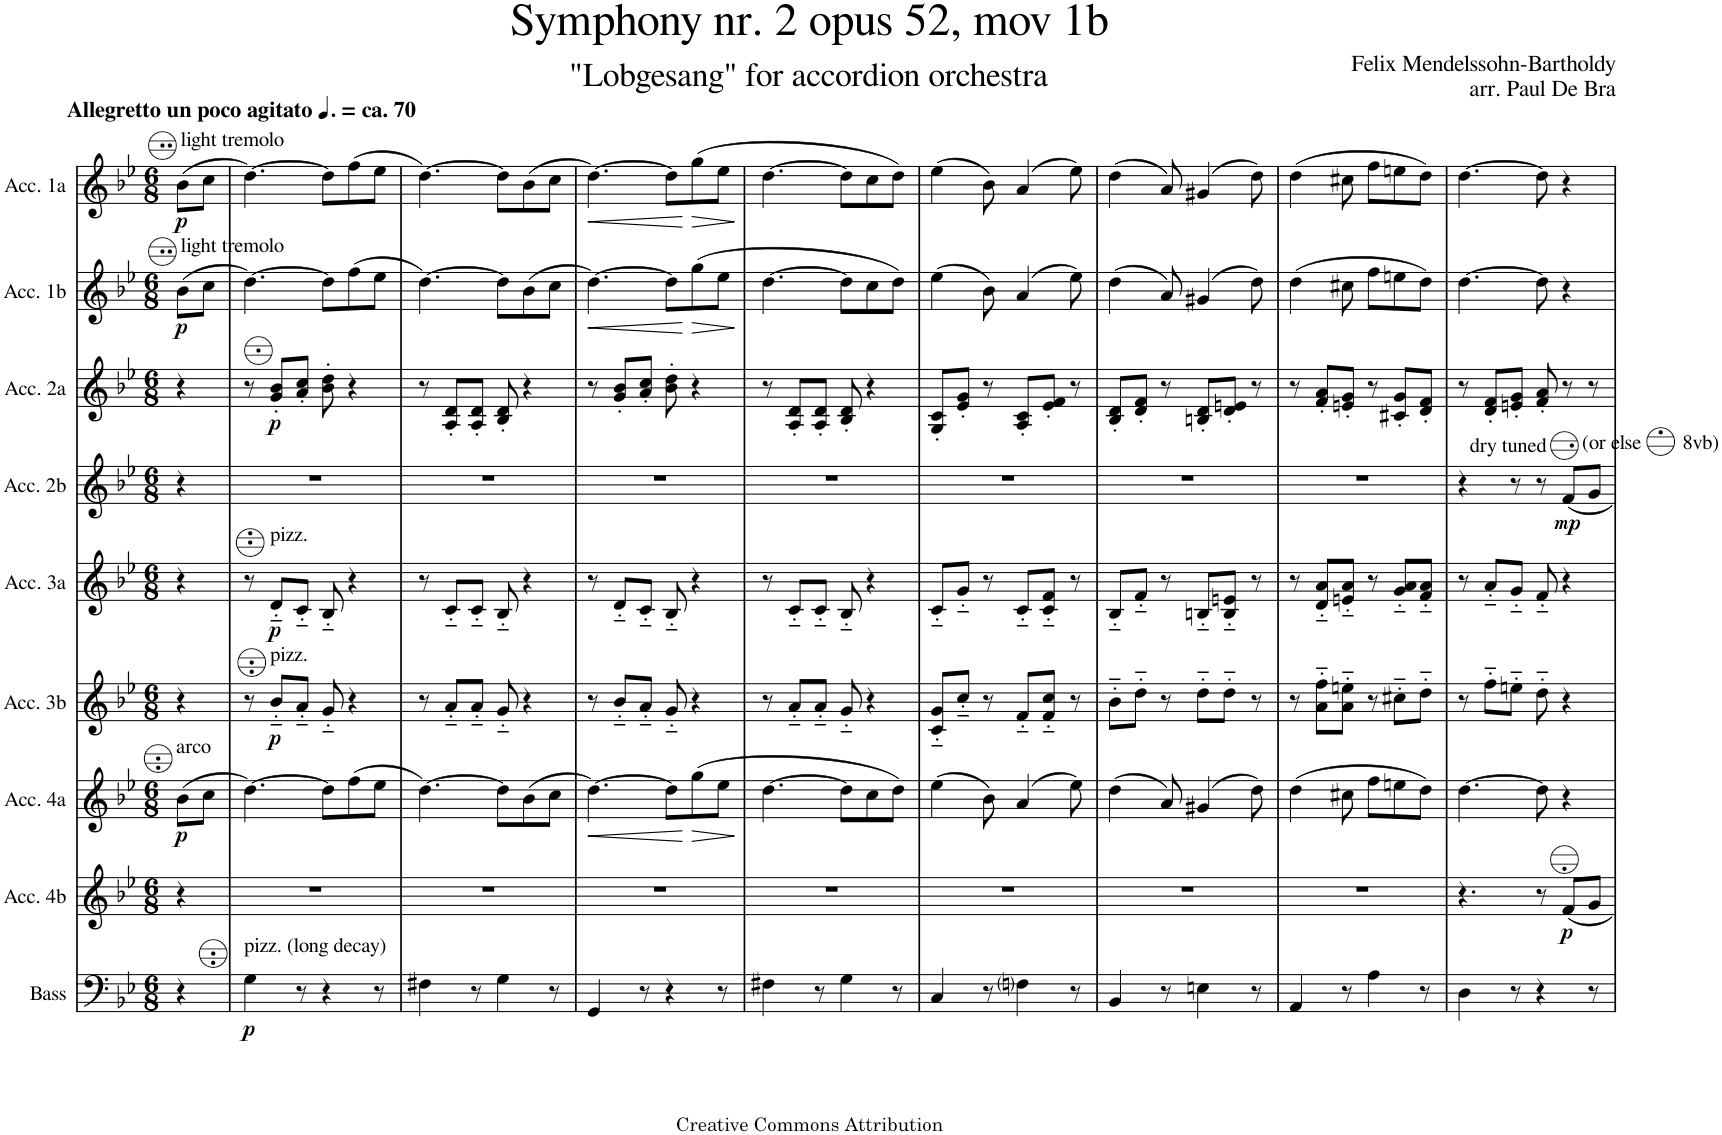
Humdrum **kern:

**kern	**dynam	**kern	**dynam	**kern	**dynam	**kern	**dynam	**kern	**dynam	**kern	**dynam	**kern	**dynam	**kern	**dynam	**kern	**dynam
*part9	*part9	*part8	*part8	*part7	*part7	*part6	*part6	*part5	*part5	*part4	*part4	*part3	*part3	*part2	*part2	*part1	*part1
*staff9	*staff9	*staff8	*staff8	*staff7	*staff7	*staff6	*staff6	*staff5	*staff5	*staff4	*staff4	*staff3	*staff3	*staff2	*staff2	*staff1	*staff1
*I"Bass	*	*I"Acc. 4b	*	*I"Acc. 4a	*	*I"Acc. 3b	*	*I"Acc. 3a	*	*I"Acc. 2b	*	*I"Acc. 2a	*	*I"Acc. 1b	*	*I"Acc. 1a	*
*I'B	*	*	*	*	*	*	*	*	*	*	*	*	*	*	*	*	*
*clefF4	*	*clefG2	*	*clefG2	*	*clefG2	*	*clefG2	*	*clefG2	*	*clefG2	*	*clefG2	*	*clefG2	*
*Trd7c12	*	*Trd7c12	*	*Trd7c12	*	*Trd7c12	*	*	*	*	*	*	*	*	*	*	*
*k[b-e-]	*	*k[b-e-]	*	*k[b-e-]	*	*k[b-e-]	*	*k[b-e-]	*	*k[b-e-]	*	*k[b-e-]	*	*k[b-e-]	*	*k[b-e-]	*
*M6/8	*	*M6/8	*	*M6/8	*	*M6/8	*	*M6/8	*	*M6/8	*	*M6/8	*	*M6/8	*	*M6/8	*
=	=	=	=	=	=	=	=	=	=	=	=	=	=	=	=	=	=
!	!	!	!	!	!	!	!	!	!	!	!	!	!	!	!	!LO:TX:a:t=light tremolo	!
!	!	!	!	!	!	!	!	!	!	!	!	!	!	!	!	!LO:TX:a:B:t=Allegretto un poco agitato	!
!	!	!	!	!	!	!	!	!	!	!	!	!	!	!	!	!LO:TX:a:B:t=ca. 70	!
!	!	!	!	!	!	!	!	!	!	!	!	!	!	!LO:TX:a:t=light tremolo	!	!	!
!	!	!	!	!LO:TX:a:t=arco	!	!	!	!	!	!	!	!	!	!	!	!	!
!	!	!	!	!	!LO:DY:b	!	!	!	!	!	!	!	!	!	!LO:DY:b	!	!LO:DY:b
4r	.	4r	.	(8b-\L	p	4r	.	4r	.	4r	.	4r	.	(8b-\L	p	(8b-\L	p
.	.	.	.	8cc\J	.	.	.	.	.	.	.	.	.	8cc\J	.	8cc\J	.
=1	=1	=1	=1	=1	=1	=1	=1	=1	=1	=1	=1	=1	=1	=1	=1	=1	=1
!LO:TX:a:t=pizz. (long decay)	!	!	!	!	!	!	!	!	!	!	!	!	!	!	!	!	!
!	!LO:DY:b	!	!	!	!	!	!	!	!	!	!	!	!	!	!	!	!
4G\	p	2.r	.	[4.dd\)	.	8r	.	8r	.	2.r	.	8r	.	[4.dd\)	.	[4.dd\)	.
!	!	!	!	!	!	!	!	!LO:TX:a:t=pizz.	!	!	!	!	!	!	!	!	!
!	!	!	!	!	!	!LO:TX:a:t=pizz.	!	!	!	!	!	!	!	!	!	!	!
!	!	!	!	!	!	!	!LO:DY:b	!	!LO:DY:b	!	!	!	!LO:DY:b	!	!	!	!
.	.	.	.	.	.	8b-'~/L	p	8d'~/L	p	.	.	8g/' 8b-/'L	p	.	.	.	.
8r	.	.	.	.	.	8a'~/J	.	8c'~/J	.	.	.	8a/' 8cc/'J	.	.	.	.	.
4r	.	.	.	8dd\L]	.	8g'~/	.	8B-'~/	.	.	.	8b-\' 8dd\'	.	8dd\L]	.	8dd\L]	.
.	.	.	.	(8ff\	.	4r	.	4r	.	.	.	4r	.	(8ff\	.	(8ff\	.
8r	.	.	.	8ee-\J	.	.	.	.	.	.	.	.	.	8ee-\J	.	8ee-\J	.
=2	=2	=2	=2	=2	=2	=2	=2	=2	=2	=2	=2	=2	=2	=2	=2	=2	=2
4F#X\	.	2.r	.	[4.dd\)	.	8r	.	8r	.	2.r	.	8r	.	[4.dd\)	.	[4.dd\)	.
.	.	.	.	.	.	8a'~/L	.	8c'~/L	.	.	.	8A/' 8d/'L	.	.	.	.	.
8r	.	.	.	.	.	8a'~/J	.	8c'~/J	.	.	.	8A/' 8d/'J	.	.	.	.	.
4G\	.	.	.	8dd\L]	.	8g'~/	.	8B-'~/	.	.	.	8B-/' 8d/'	.	8dd\L]	.	8dd\L]	.
.	.	.	.	(8b-\	.	4r	.	4r	.	.	.	4r	.	(8b-\	.	(8b-\	.
8r	.	.	.	8cc\J	.	.	.	.	.	.	.	.	.	8cc\J	.	8cc\J	.
=3	=3	=3	=3	=3	=3	=3	=3	=3	=3	=3	=3	=3	=3	=3	=3	=3	=3
!	!	!	!	!	!LO:HP:b	!	!	!	!	!	!	!	!	!	!LO:HP:b	!	!LO:HP:b
4GG/	.	2.r	.	[4.dd\)	<	8r	.	8r	.	2.r	.	8r	.	[4.dd\)	<	[4.dd\)	<
.	.	.	.	.	.	8b-'~/L	.	8d'~/L	.	.	.	8g/' 8b-/'L	.	.	.	.	.
8r	.	.	.	.	.	8a'~/J	.	8c'~/J	.	.	.	8a/' 8cc/'J	.	.	.	.	.
4r	.	.	.	8dd\L]	.	8g'~/	.	8B-'~/	.	.	.	8b-\' 8dd\'	.	8dd\L]	.	8dd\L]	.
!	!	!	!	!	!LO:HP:n=1:b	!	!	!	!	!	!	!	!	!	!LO:HP:n=1:b	!	!LO:HP:n=1:b
.	.	.	.	(8gg\	[ >	4r	.	4r	.	.	.	4r	.	(8gg\	[ >	(8gg\	[ >
8r	.	.	.	8ee-\J	.	.	.	.	.	.	.	.	.	8ee-\J	.	8ee-\J	.
.	.	.	.	.	]	.	.	.	.	.	.	.	.	.	]	.	]
=4	=4	=4	=4	=4	=4	=4	=4	=4	=4	=4	=4	=4	=4	=4	=4	=4	=4
4F#X\	.	2.r	.	[4.dd\	.	8r	.	8r	.	2.r	.	8r	.	[4.dd\	.	[4.dd\	.
.	.	.	.	.	.	8a'~/L	.	8c'~/L	.	.	.	8A/' 8d/'L	.	.	.	.	.
8r	.	.	.	.	.	8a'~/J	.	8c'~/J	.	.	.	8A/' 8d/'J	.	.	.	.	.
4G\	.	.	.	8dd\L]	.	8g'~/	.	8B-'~/	.	.	.	8B-/' 8d/'	.	8dd\L]	.	8dd\L]	.
.	.	.	.	8cc\	.	4r	.	4r	.	.	.	4r	.	8cc\	.	8cc\	.
8r	.	.	.	8dd\J)	.	.	.	.	.	.	.	.	.	8dd\J)	.	8dd\J)	.
=5	=5	=5	=5	=5	=5	=5	=5	=5	=5	=5	=5	=5	=5	=5	=5	=5	=5
4C/	.	2.r	.	(4ee-\	.	8c/'~ 8g/'~L	.	8c'~/L	.	2.r	.	8G/' 8c/'L	.	(4ee-\	.	(4ee-\	.
.	.	.	.	.	.	8cc'~/J	.	8g'~/J	.	.	.	8e-/' 8g/'J	.	.	.	.	.
8r	.	.	.	8b-\)	.	8r	.	8r	.	.	.	8r	.	8b-\)	.	8b-\)	.
4Fni\	.	.	.	(4a/	.	8f'~/L	.	8c'~/L	.	.	.	8A/' 8c/'L	.	(4a/	.	(4a/	.
.	.	.	.	.	.	8f/'~ 8cc/'~J	.	8c/'~ 8f/'~J	.	.	.	8e-/' 8f/'J	.	.	.	.	.
8r	.	.	.	8ee-\)	.	8r	.	8r	.	.	.	8r	.	8ee-\)	.	8ee-\)	.
=6	=6	=6	=6	=6	=6	=6	=6	=6	=6	=6	=6	=6	=6	=6	=6	=6	=6
4BB-/	.	2.r	.	(4dd\	.	8b-'~\L	.	8B-'~/L	.	2.r	.	8B-/' 8d/'L	.	(4dd\	.	(4dd\	.
.	.	.	.	.	.	8dd'~\J	.	8f'~/J	.	.	.	8d/' 8f/'J	.	.	.	.	.
8r	.	.	.	8a/)	.	8r	.	8r	.	.	.	8r	.	8a/)	.	8a/)	.
4En\	.	.	.	(4g#X/	.	8dd'~\L	.	8Bn'~/L	.	.	.	8Bn/' 8d/'L	.	(4g#X/	.	(4g#X/	.
.	.	.	.	.	.	8dd'~\J	.	8B/'~ 8en/'~J	.	.	.	8d/' 8en/'J	.	.	.	.	.
8r	.	.	.	8dd\)	.	8r	.	8r	.	.	.	8r	.	8dd\)	.	8dd\)	.
=7	=7	=7	=7	=7	=7	=7	=7	=7	=7	=7	=7	=7	=7	=7	=7	=7	=7
4AA/	.	2.r	.	(4dd\	.	8r	.	8r	.	2.r	.	8r	.	(4dd\	.	(4dd\	.
.	.	.	.	.	.	8a\'~ 8ff\'~L	.	8d/'~ 8a/'~L	.	.	.	8f/' 8a/'L	.	.	.	.	.
8r	.	.	.	8cc#X\	.	8a\'~ 8een\'~J	.	8en/'~ 8a/'~J	.	.	.	8en/' 8g/'J	.	8cc#X\	.	8cc#X\	.
4A\	.	.	.	8ff\L	.	8r	.	8r	.	.	.	8r	.	8ff\L	.	8ff\L	.
.	.	.	.	8een\	.	8cc#X'~\L	.	8g/'~ 8a/'~L	.	.	.	8c#X/' 8g/'L	.	8een\	.	8een\	.
8r	.	.	.	8dd\J)	.	8dd'~\J	.	8f/'~ 8a/'~J	.	.	.	8d/' 8f/'J	.	8dd\J)	.	8dd\J)	.
=8	=8	=8	=8	=8	=8	=8	=8	=8	=8	=8	=8	=8	=8	=8	=8	=8	=8
4D\	.	4.r	.	[4.dd\	.	8r	.	8r	.	4r	.	8r	.	[4.dd\	.	[4.dd\	.
.	.	.	.	.	.	8ff'~\L	.	8a'~/L	.	.	.	8d/' 8f/'L	.	.	.	.	.
8r	.	.	.	.	.	8een'~\J	.	8g'~/J	.	8r	.	8en/' 8g/'J	.	.	.	.	.
4r	.	8r	.	8dd\]	.	8dd'~\	.	8f'~/	.	8r	.	8f/' 8a/'	.	8dd\]	.	8dd\]	.
!	!	!	!	!	!	!	!	!	!	!LO:TX:a:t=(or else        8vb)	!	!	!	!	!	!	!
!	!	!	!	!	!	!	!	!	!	!LO:TX:a:t=dry tuned	!	!	!	!	!	!	!
!	!	!	!LO:DY:b	!	!	!	!	!	!	!	!LO:DY:b	!	!	!	!	!	!
.	.	8f/L	p	4r	.	4r	.	4r	.	8f/L	mp	8r	.	4r	.	4r	.
8r	.	8g/J	.	.	.	.	.	.	.	8g/J	.	8r	.	.	.	.	.
=	=	=	=	=	=	=	=	=	=	=	=	=	=	=	=	=	=
*-	*-	*-	*-	*-	*-	*-	*-	*-	*-	*-	*-	*-	*-	*-	*-	*-	*-
